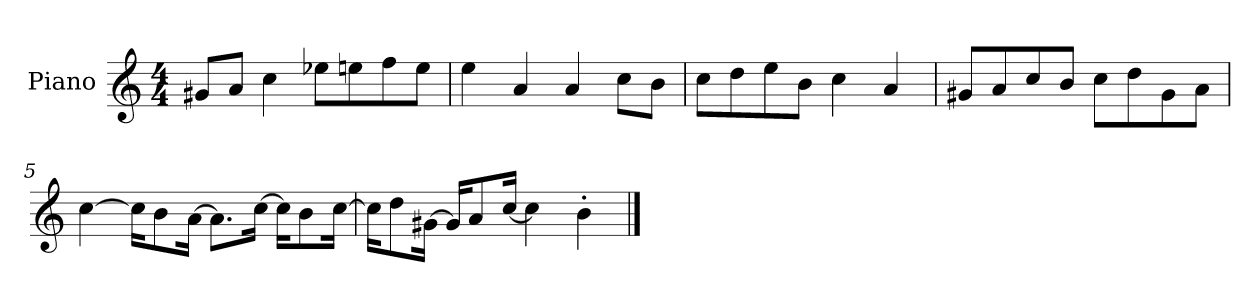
**kern
*part1
*staff1
*I"Piano
*I'P-no
*clefG2
*k[]
*M4/4
*MM90
=1
8g#X/L
8a/J
4cc\
8ee-X\L
8een\
8ff\
8ee\J
=2
4ee\
4a/
4a/
8cc\L
8b\J
=3
8cc\L
8dd\
8ee\
8b\J
4cc\
4a/
=4
8g#X/L
8a/
8cc/
8b/J
8cc\L
8dd\
8g#\
8a\J
=5
[4cc\
16cc\KL]
8b\
[16a\Jk
8.a\L]
[16cc\Jk
16cc\KL]
8b\
[16cc\Jk
!!LO:LB:g=z
=6
16cc\KL]
8dd\
[16g#X\Jk
16g#/KL]
8a/
[16cc/Jk
4cc\]
4b'\
==
*-
